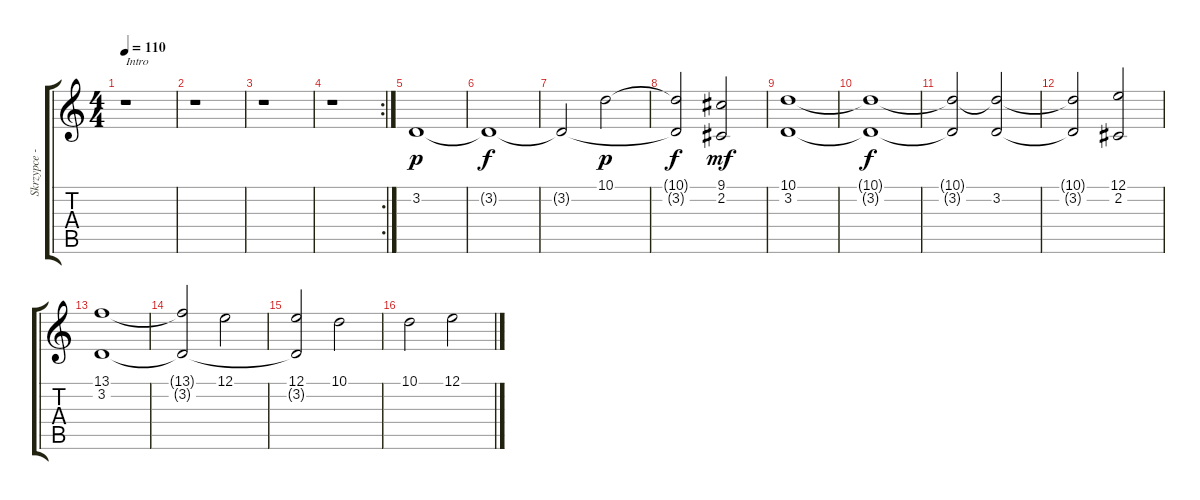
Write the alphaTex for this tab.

\track ("Skrzypce - W. Czemplik" "Skrzypce -") {instrument violin}
\staff {score tabs}
\tuning (E4 B3 G3 D3 A2 E2) {hide}
\ts (4 4)
\tempo 110
\clef g2
\ks c
r.1{txt "Intro" dy p instrument violin} |
r.1 |
r.1 |
\rc 2
r.1 |
3.2.1 |
3.2{t}.1{dy f} |
3.2{t}.2 10.1.2{dy p} |
(10.1{t} 3.2{t}).2{dy f} (9.1 2.2).2{dy mf} |
(10.1 3.2).1 |
(10.1{t} 3.2{t}).1{dy f} |
(10.1{t} 3.2{t}).2 (10.1{t} 3.2).2 |
(10.1{t} 3.2{t}).2 (12.1 2.2).2 |
(13.1 3.2).1 |
(13.1{t} 3.2{t}).2 12.1.2 |
(12.1 3.2{t}).2 10.1.2 |
10.1.2 12.1.2
